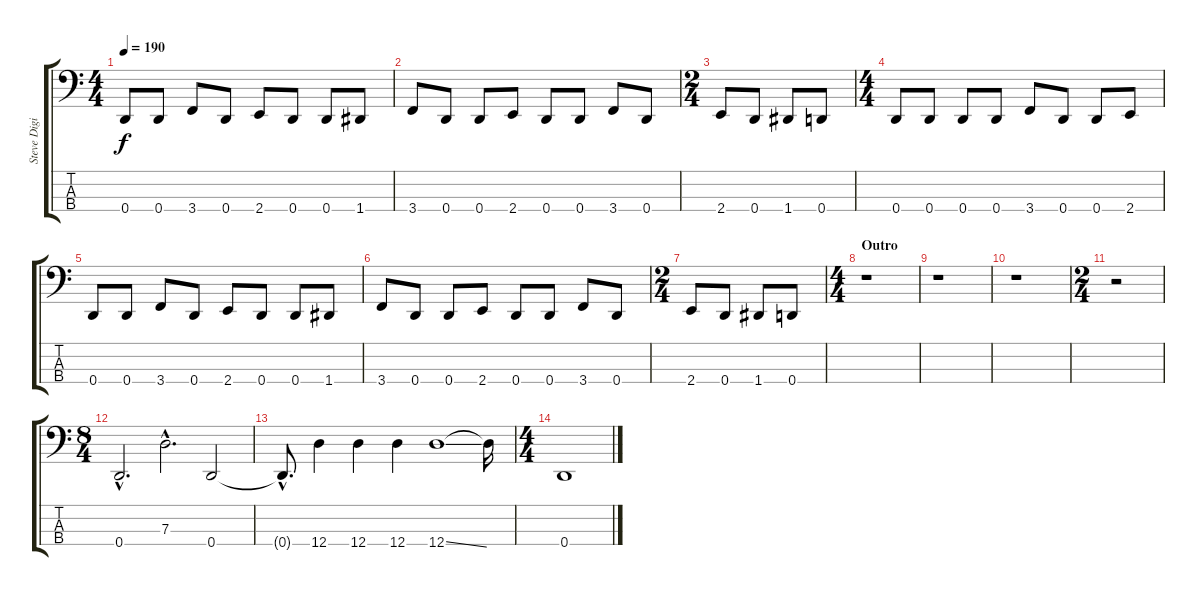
\track ("Steve Digiorgio - Bass Guitar" "Steve Digi") {instrument fretlessbass}
\staff {score tabs}
\tuning (F2 C2 G1 D1) {hide}
\ts (4 4)
\tempo 190
\clef f4
\ks c
0.4.8{dy f} 0.4.8 3.4.8 0.4.8 2.4.8 0.4.8 0.4.8 1.4.8 |
3.4.8 0.4.8 0.4.8 2.4.8 0.4.8 0.4.8 3.4.8 0.4.8 |
\ts (2 4)
2.4.8 0.4.8 1.4.8 0.4.8 |
\ts (4 4)
0.4.8 0.4.8 0.4.8 0.4.8 3.4.8 0.4.8 0.4.8 2.4.8 |
0.4.8 0.4.8 3.4.8 0.4.8 2.4.8 0.4.8 0.4.8 1.4.8 |
3.4.8 0.4.8 0.4.8 2.4.8 0.4.8 0.4.8 3.4.8 0.4.8 |
\ts (2 4)
2.4.8 0.4.8 1.4.8 0.4.8 |
\ts (4 4)
\section ("" "Outro")
r.1 |
r.1 |
r.1 |
\ts (2 4)
r.2 |
\ts (8 4)
0.4{hac}.2{d} 7.3{hac}.2{d} 0.4.2 |
0.4{hac t}.8{d} 12.4.4 12.4.4 12.4.4 12.4{ss}.1 12.4{t}.16 |
\ts (4 4)
0.4.1
